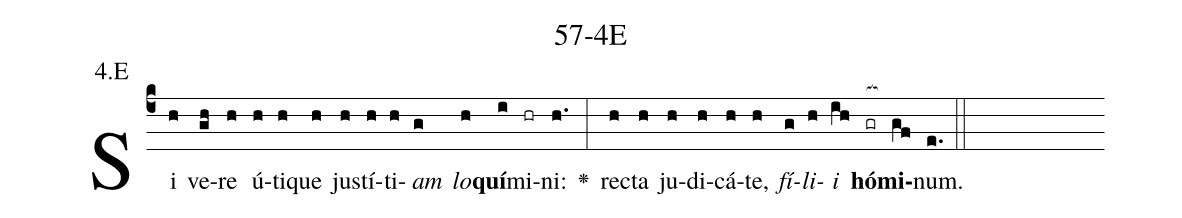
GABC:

name: 57-4E;
annotation: 4.E;
%%
(c4)Si(h) ve(gh)re(h) ú(h)ti(h)que(h) jus(h)tí(h)ti(h)<i>am</i>(g) <i>lo</i>(h)<b>quí</b>(i)mi(hr)ni:(h.) <v>\greheightstar</v>(:) rec(h)ta(h) ju(h)di(h)cá(h)te,(h) <i>fí</i>(g)<i>li</i>(h)<i>i</i>(ih) <b>hó</b>(gr[ocb:1{])<b>mi</b>(gf[ocb:0}])num.(e.) (::)


%E(h) u(g) o(h) u(ih) a(gf) e.(e.) (::)
